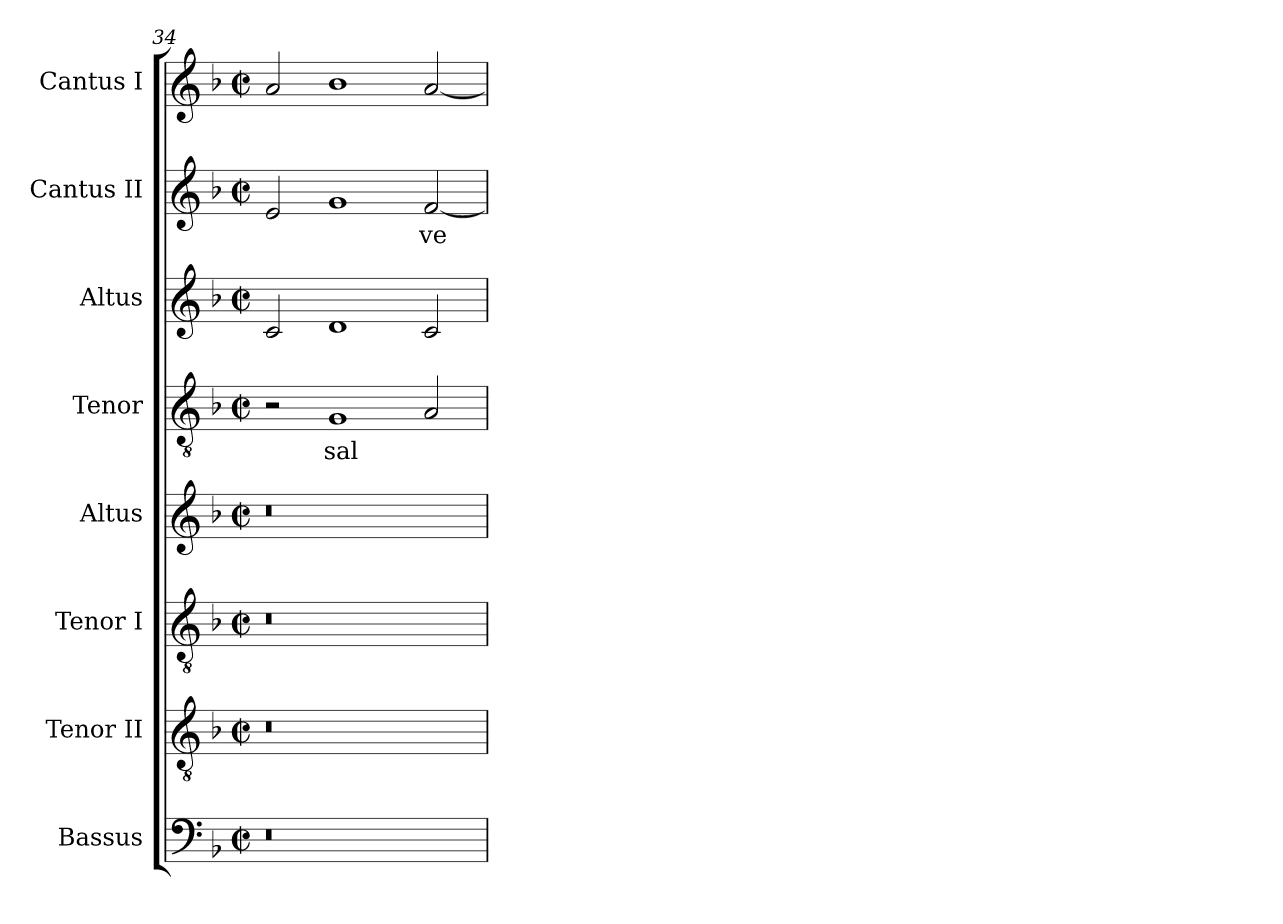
**kern	**kern	**kern	**kern	**kern	**text	**kern	**kern	**text	**kern
*part8	*part7	*part6	*part5	*part4	*part4	*part3	*part2	*part2	*part1
*staff8	*staff7	*staff6	*staff5	*staff4	*staff4	*staff3	*staff2	*staff2	*staff1
*I"Bassus	*I"Tenor II	*I"Tenor I	*I"Altus	*I"Tenor	*	*I"Altus	*I"Cantus II	*	*I"Cantus I
*clefF4	*clefGv2	*clefGv2	*clefG2	*clefGv2	*	*clefG2	*clefG2	*	*clefG2
*k[b-]	*k[b-]	*k[b-]	*k[b-]	*k[b-]	*	*k[b-]	*k[b-]	*	*k[b-]
*F:	*F:	*F:	*F:	*F:	*	*F:	*F:	*	*F:
*M2/2	*M2/2	*M2/2	*M2/2	*M2/2	*	*M2/2	*M2/2	*	*M2/2
*met(c|)	*met(c|)	*met(c|)	*met(c|)	*met(c|)	*	*met(c|)	*met(c|)	*	*met(c|)
=34	=34	=34	=34	=34	=34	=34	=34	=34	=34
0r	0r	0r	0r	2r	.	2c/	2e/	.	2a/
!	!	!	!	!	!LO:LY:b:cj	!	!	!	!
.	.	.	.	1G	sal	1d	1g	.	1b-
!	!	!	!	!	!	!	!	!LO:LY:b:cj	!
.	.	.	.	2A/	.	2c/	[<2f/	ve	[<2a/
=	=	=	=	=	=	=	=	=	=
*-	*-	*-	*-	*-	*-	*-	*-	*-	*-
